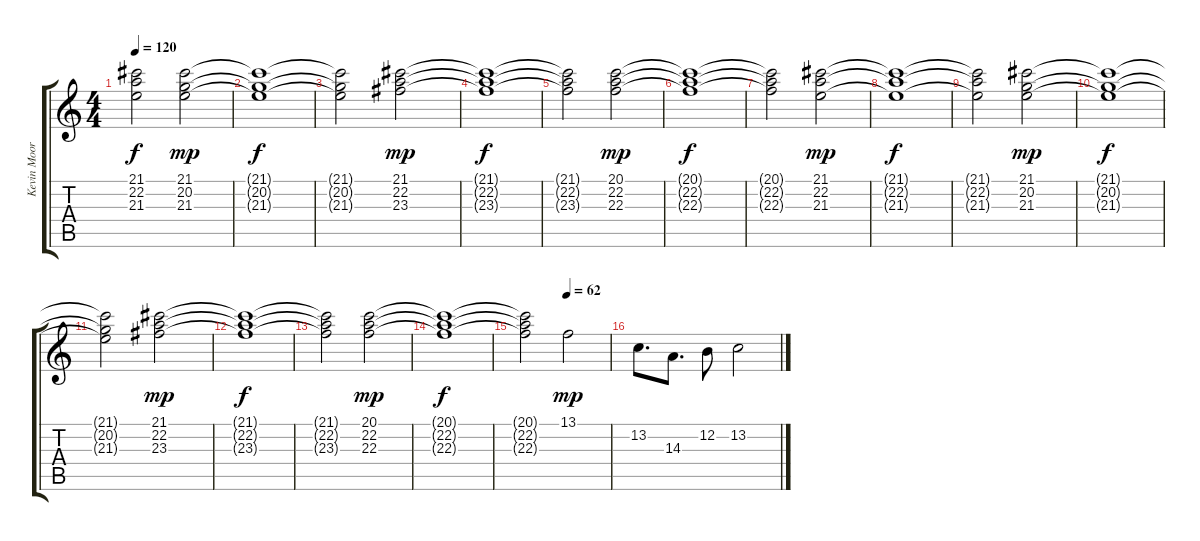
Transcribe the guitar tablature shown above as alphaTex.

\track ("Kevin Moore" "Kevin Moor") {instrument synthstrings1}
\staff {score tabs}
\tuning (E4 B3 G3 D3 A2 E2) {hide}
\ts (4 4)
\tempo 120
\clef g2
\ks c
(21.1{t} 22.2{t} 21.3{t}).2{dy f} (21.1 20.2 21.3).2{dy mp} |
(21.1{t} 20.2{t} 21.3{t}).1{dy f} |
(21.1{t} 20.2{t} 21.3{t}).2 (21.1 22.2 23.3).2{dy mp} |
(21.1{t} 22.2{t} 23.3{t}).1{dy f} |
(21.1{t} 22.2{t} 23.3{t}).2 (20.1 22.2 22.3).2{dy mp} |
(20.1{t} 22.2{t} 22.3{t}).1{dy f} |
(20.1{t} 22.2{t} 22.3{t}).2 (21.1 22.2 21.3).2{dy mp} |
(21.1{t} 22.2{t} 21.3{t}).1{dy f} |
(21.1{t} 22.2{t} 21.3{t}).2 (21.1 20.2 21.3).2{dy mp} |
(21.1{t} 20.2{t} 21.3{t}).1{dy f} |
(21.1{t} 20.2{t} 21.3{t}).2 (21.1 22.2 23.3).2{dy mp} |
(21.1{t} 22.2{t} 23.3{t}).1{dy f} |
(21.1{t} 22.2{t} 23.3{t}).2 (20.1 22.2 22.3).2{dy mp} |
(20.1{t} 22.2{t} 22.3{t}).1{dy f} |
\tempo (62 0.5)
(20.1{t} 22.2{t} 22.3{t}).2 13.1.2{dy mp} |
13.2.8{d} 14.3.8{d} 12.2.8 13.2.2
